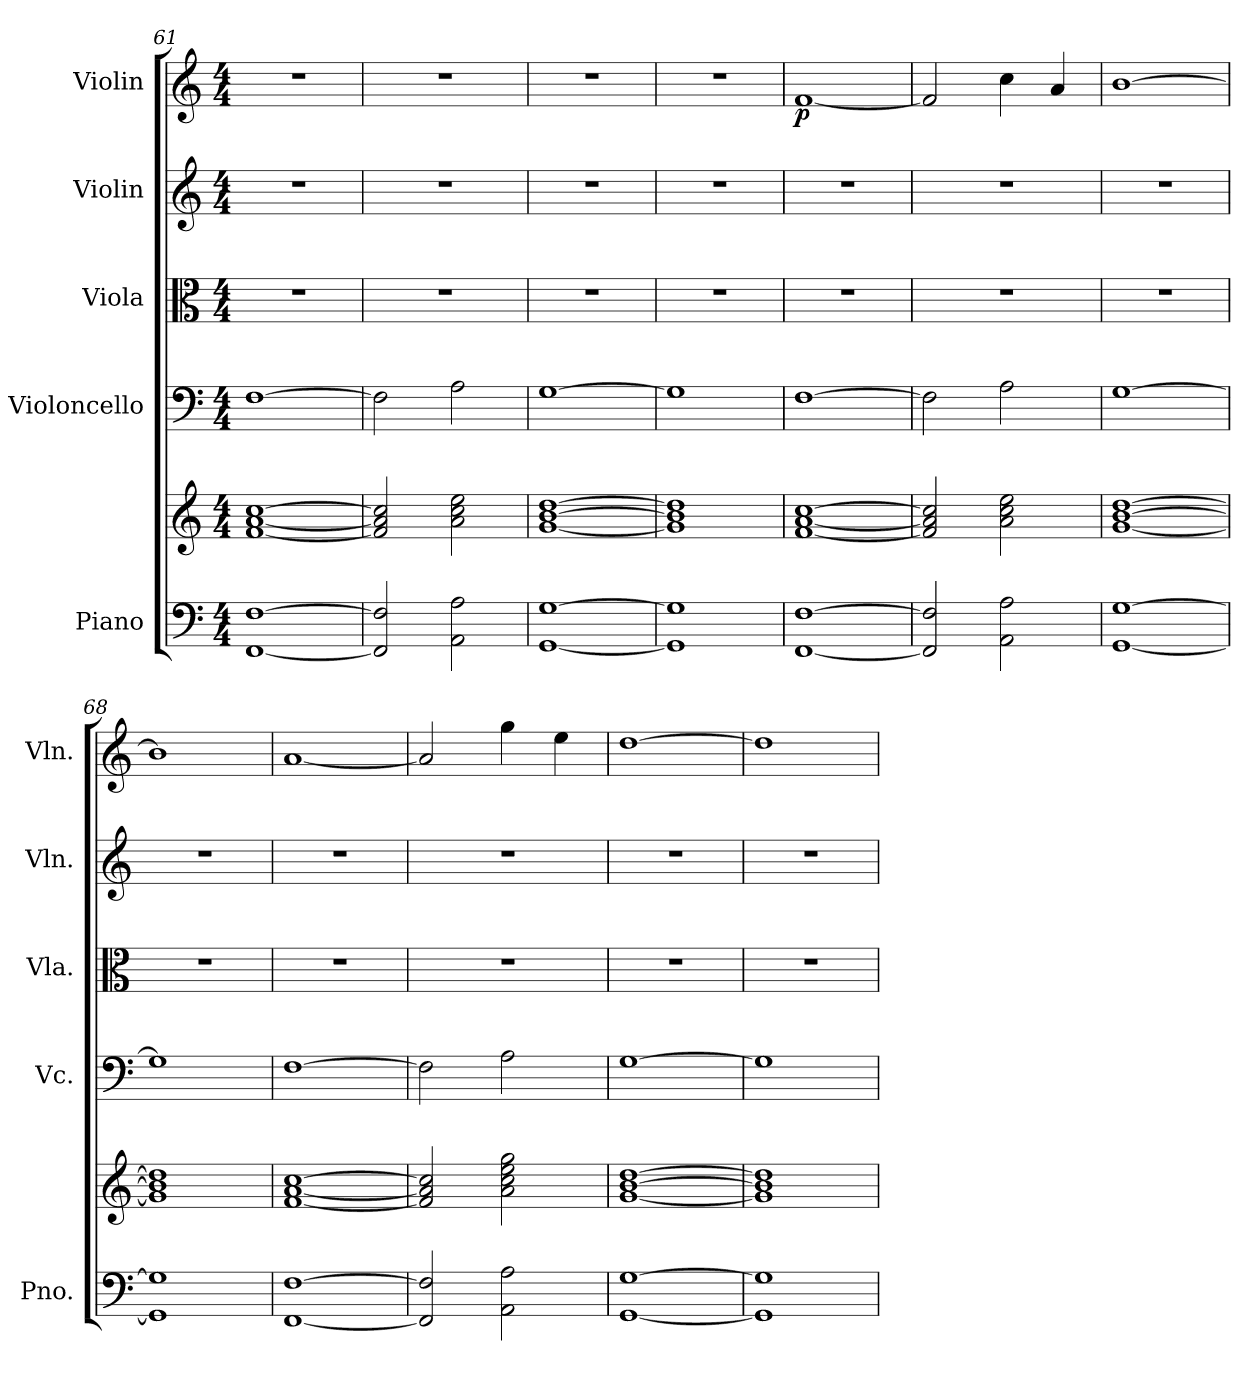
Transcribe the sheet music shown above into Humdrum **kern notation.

**kern	**kern	**kern	**kern	**kern	**kern	**dynam
*part5	*part5	*part4	*part3	*part2	*part1	*part1
*staff6	*staff5	*staff4	*staff3	*staff2	*staff1	*staff1
*I"Piano	*	*I"Violoncello	*I"Viola	*I"Violin	*I"Violin	*
*I'Pno.	*	*I'Vc.	*I'Vla.	*I'Vln.	*I'Vln.	*
*clefF4	*clefG2	*clefF4	*clefC3	*clefG2	*clefG2	*
*k[]	*k[]	*k[]	*k[]	*k[]	*k[]	*
*M4/4	*M4/4	*M4/4	*M4/4	*M4/4	*M4/4	*
=61	=61	=61	=61	=61	=61	=61
[1FF [1F	[1f [1a [1cc	[1F	1r	1r	1r	.
!!LO:LB:g=z
=62	=62	=62	=62	=62	=62	=62
2FF/] 2F/]	2f/] 2a/] 2cc/]	2F\]	1r	1r	1r	.
2AA\ 2A\	2a\ 2cc\ 2ee\	2A\	.	.	.	.
=63	=63	=63	=63	=63	=63	=63
[1GG [1G	[1g [1b [1dd	[1G	1r	1r	1r	.
=64	=64	=64	=64	=64	=64	=64
1GG] 1G]	1g] 1b] 1dd]	1G]	1r	1r	1r	.
=65	=65	=65	=65	=65	=65	=65
!	!	!	!	!	!	!LO:DY:b
[1FF [1F	[1f [1a [1cc	[1F	1r	1r	[1f	p
=66	=66	=66	=66	=66	=66	=66
2FF/] 2F/]	2f/] 2a/] 2cc/]	2F\]	1r	1r	2f/]	.
2AA\ 2A\	2a\ 2cc\ 2ee\	2A\	.	.	4cc\	.
.	.	.	.	.	4a/	.
=67	=67	=67	=67	=67	=67	=67
[1GG [1G	[1g [1b [1dd	[1G	1r	1r	[1b	.
=68	=68	=68	=68	=68	=68	=68
1GG] 1G]	1g] 1b] 1dd]	1G]	1r	1r	1b]	.
=69	=69	=69	=69	=69	=69	=69
[1FF [1F	[1f [1a [1cc	[1F	1r	1r	[1a	.
=70	=70	=70	=70	=70	=70	=70
2FF/] 2F/]	2f/] 2a/] 2cc/]	2F\]	1r	1r	2a/]	.
2AA\ 2A\	2a\ 2cc\ 2ee\ 2gg\	2A\	.	.	4gg\	.
.	.	.	.	.	4ee\	.
=71	=71	=71	=71	=71	=71	=71
[1GG [1G	[1g [1b [1dd	[1G	1r	1r	[1dd	.
=72	=72	=72	=72	=72	=72	=72
1GG] 1G]	1g] 1b] 1dd]	1G]	1r	1r	1dd]	.
=	=	=	=	=	=	=
*-	*-	*-	*-	*-	*-	*-
